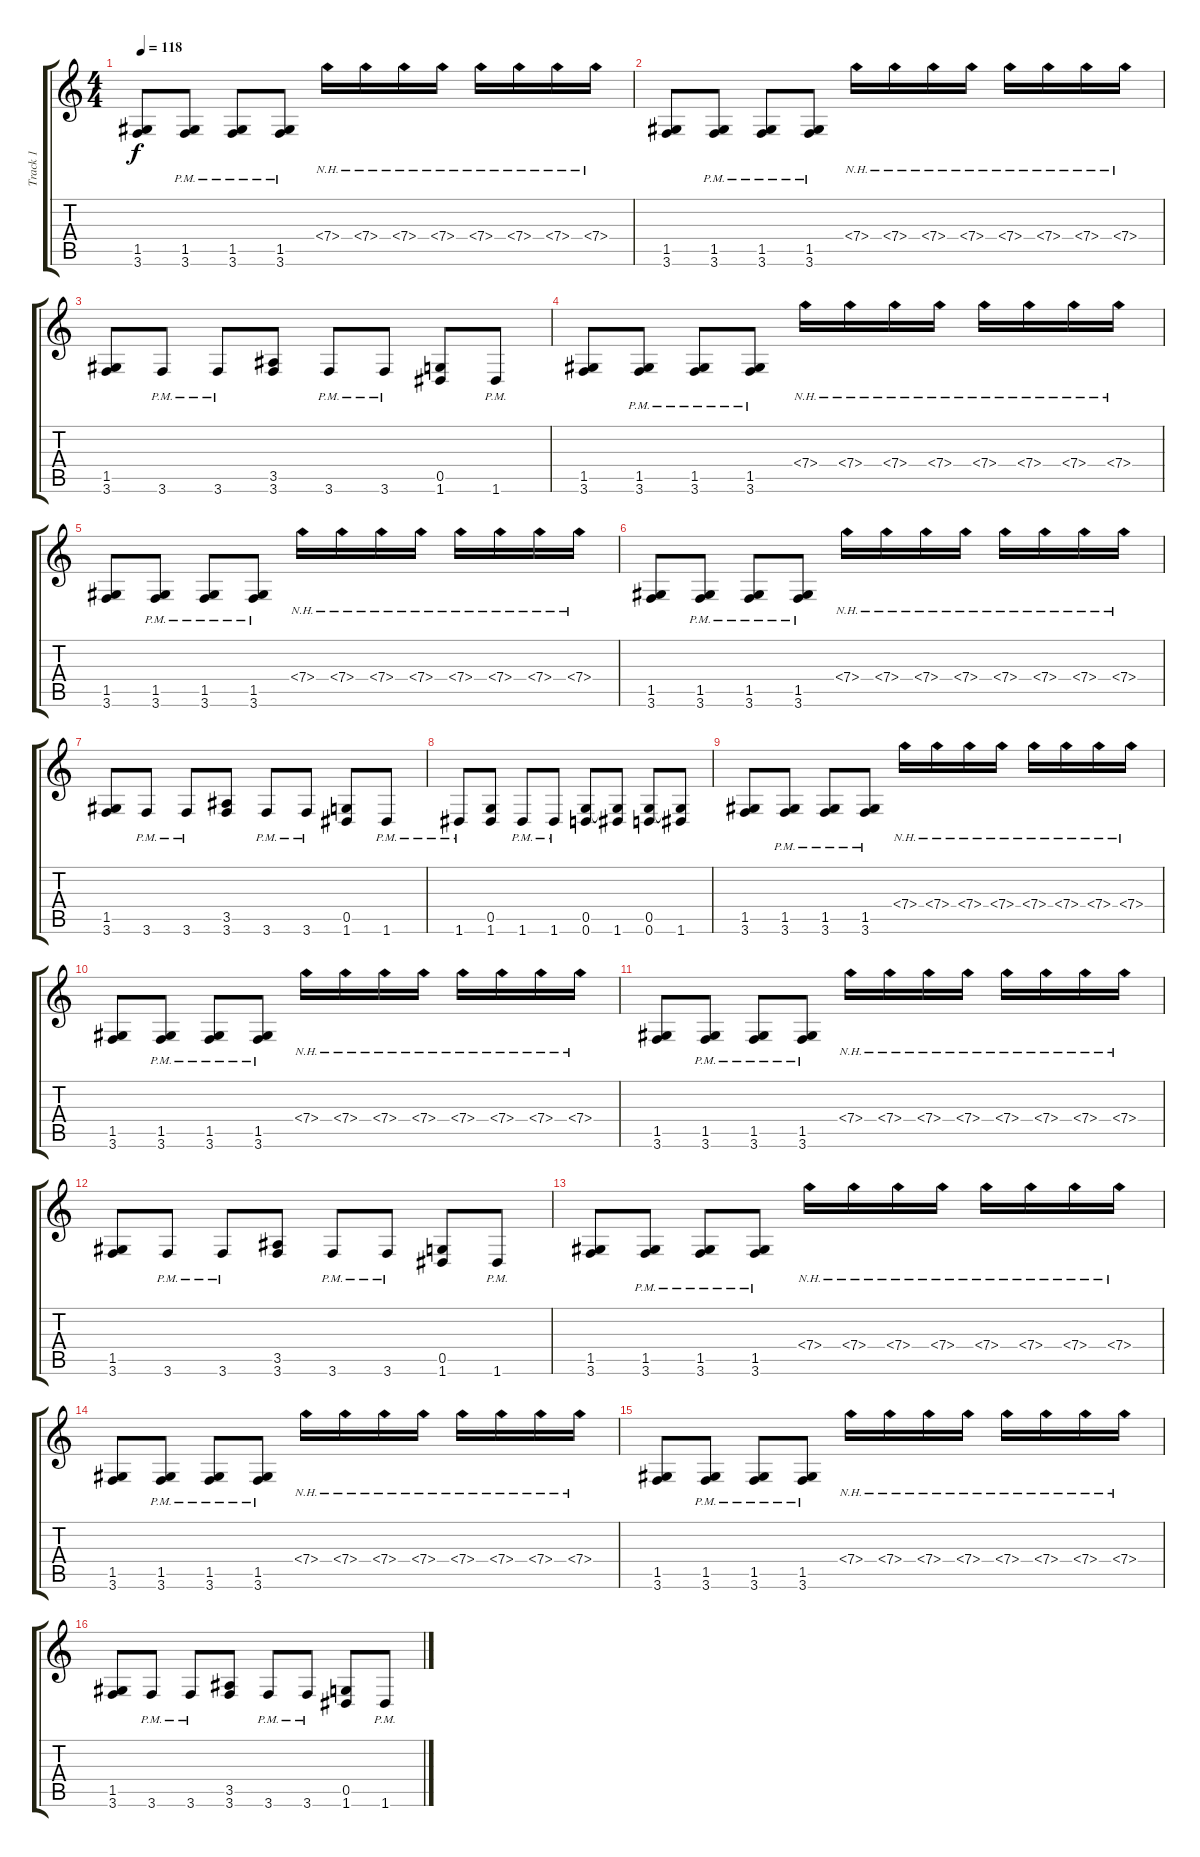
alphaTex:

\track ("Track 1" "Track 1") {instrument overdrivenguitar}
\staff {score tabs}
\tuning (D4 A3 F3 C3 G2 D2) {hide}
\ts (4 4)
\tempo 118
\clef g2
\ks c
(1.5 3.6).8{dy f} (1.5{pm} 3.6{pm}).8 (1.5{pm} 3.6{pm}).8 (1.5{pm} 3.6{pm}).8 7.4{nh}.16 7.4{nh}.16 7.4{nh}.16 7.4{nh}.16 7.4{nh}.16 7.4{nh}.16 7.4{nh}.16 7.4{nh}.16 |
(1.5 3.6).8 (1.5{pm} 3.6{pm}).8 (1.5{pm} 3.6{pm}).8 (1.5{pm} 3.6{pm}).8 7.4{nh}.16 7.4{nh}.16 7.4{nh}.16 7.4{nh}.16 7.4{nh}.16 7.4{nh}.16 7.4{nh}.16 7.4{nh}.16 |
(1.5 3.6).8 3.6{pm}.8 3.6{pm}.8 (3.5 3.6).8 3.6{pm}.8 3.6{pm}.8 (0.5 1.6).8 1.6{pm}.8 |
(1.5 3.6).8 (1.5{pm} 3.6{pm}).8 (1.5{pm} 3.6{pm}).8 (1.5{pm} 3.6{pm}).8 7.4{nh}.16 7.4{nh}.16 7.4{nh}.16 7.4{nh}.16 7.4{nh}.16 7.4{nh}.16 7.4{nh}.16 7.4{nh}.16 |
(1.5 3.6).8 (1.5{pm} 3.6{pm}).8 (1.5{pm} 3.6{pm}).8 (1.5{pm} 3.6{pm}).8 7.4{nh}.16 7.4{nh}.16 7.4{nh}.16 7.4{nh}.16 7.4{nh}.16 7.4{nh}.16 7.4{nh}.16 7.4{nh}.16 |
(1.5 3.6).8 (1.5{pm} 3.6{pm}).8 (1.5{pm} 3.6{pm}).8 (1.5{pm} 3.6{pm}).8 7.4{nh}.16 7.4{nh}.16 7.4{nh}.16 7.4{nh}.16 7.4{nh}.16 7.4{nh}.16 7.4{nh}.16 7.4{nh}.16 |
(1.5 3.6).8 3.6{pm}.8 3.6{pm}.8 (3.5 3.6).8 3.6{pm}.8 3.6{pm}.8 (0.5 1.6).8 1.6{pm}.8 |
1.6{pm}.8 (0.5 1.6).8 1.6{pm}.8 1.6{pm}.8 (0.5 0.6).8 (0.5{t} 1.6).8 (0.5 0.6).8 (0.5{t} 1.6).8 |
(1.5 3.6).8 (1.5{pm} 3.6{pm}).8 (1.5{pm} 3.6{pm}).8 (1.5{pm} 3.6{pm}).8 7.4{nh}.16 7.4{nh}.16 7.4{nh}.16 7.4{nh}.16 7.4{nh}.16 7.4{nh}.16 7.4{nh}.16 7.4{nh}.16 |
(1.5 3.6).8 (1.5{pm} 3.6{pm}).8 (1.5{pm} 3.6{pm}).8 (1.5{pm} 3.6{pm}).8 7.4{nh}.16 7.4{nh}.16 7.4{nh}.16 7.4{nh}.16 7.4{nh}.16 7.4{nh}.16 7.4{nh}.16 7.4{nh}.16 |
(1.5 3.6).8 (1.5{pm} 3.6{pm}).8 (1.5{pm} 3.6{pm}).8 (1.5{pm} 3.6{pm}).8 7.4{nh}.16 7.4{nh}.16 7.4{nh}.16 7.4{nh}.16 7.4{nh}.16 7.4{nh}.16 7.4{nh}.16 7.4{nh}.16 |
(1.5 3.6).8 3.6{pm}.8 3.6{pm}.8 (3.5 3.6).8 3.6{pm}.8 3.6{pm}.8 (0.5 1.6).8 1.6{pm}.8 |
(1.5 3.6).8 (1.5{pm} 3.6{pm}).8 (1.5{pm} 3.6{pm}).8 (1.5{pm} 3.6{pm}).8 7.4{nh}.16 7.4{nh}.16 7.4{nh}.16 7.4{nh}.16 7.4{nh}.16 7.4{nh}.16 7.4{nh}.16 7.4{nh}.16 |
(1.5 3.6).8 (1.5{pm} 3.6{pm}).8 (1.5{pm} 3.6{pm}).8 (1.5{pm} 3.6{pm}).8 7.4{nh}.16 7.4{nh}.16 7.4{nh}.16 7.4{nh}.16 7.4{nh}.16 7.4{nh}.16 7.4{nh}.16 7.4{nh}.16 |
(1.5 3.6).8 (1.5{pm} 3.6{pm}).8 (1.5{pm} 3.6{pm}).8 (1.5{pm} 3.6{pm}).8 7.4{nh}.16 7.4{nh}.16 7.4{nh}.16 7.4{nh}.16 7.4{nh}.16 7.4{nh}.16 7.4{nh}.16 7.4{nh}.16 |
(1.5 3.6).8 3.6{pm}.8 3.6{pm}.8 (3.5 3.6).8 3.6{pm}.8 3.6{pm}.8 (0.5 1.6).8 1.6{pm}.8
